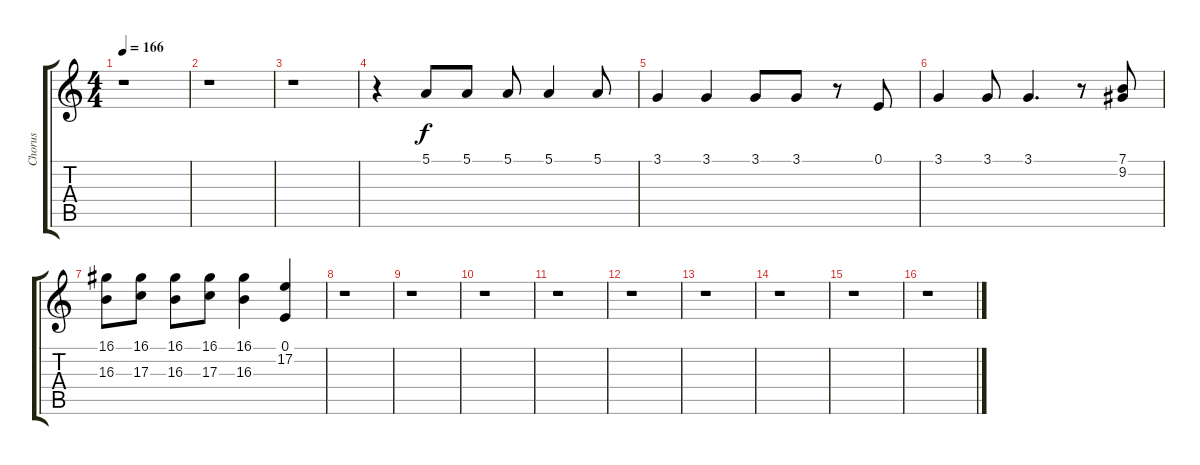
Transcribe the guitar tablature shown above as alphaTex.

\track ("Chorus" "Chorus") {instrument piccolo}
\staff {score tabs}
\tuning (E4 B3 G3 D3 A2 E2) {hide}
\ts (4 4)
\tempo 166
\clef g2
\ks c
r.1{dy f} |
r.1 |
r.1 |
r.4 5.1.8 5.1.8 5.1.8 5.1.4 5.1.8 |
3.1.4 3.1.4 3.1.8 3.1.8 r.8 0.1.8 |
3.1.4 3.1.8 3.1.4{d} r.8 (7.1 9.2).8 |
(16.1 16.3).8 (16.1 17.3).8 (16.1 16.3).8 (16.1 17.3).8 (16.1 16.3).4 (0.1 17.2).4 |
r.1 |
r.1 |
r.1 |
r.1 |
r.1 |
r.1 |
r.1 |
r.1 |
r.1
